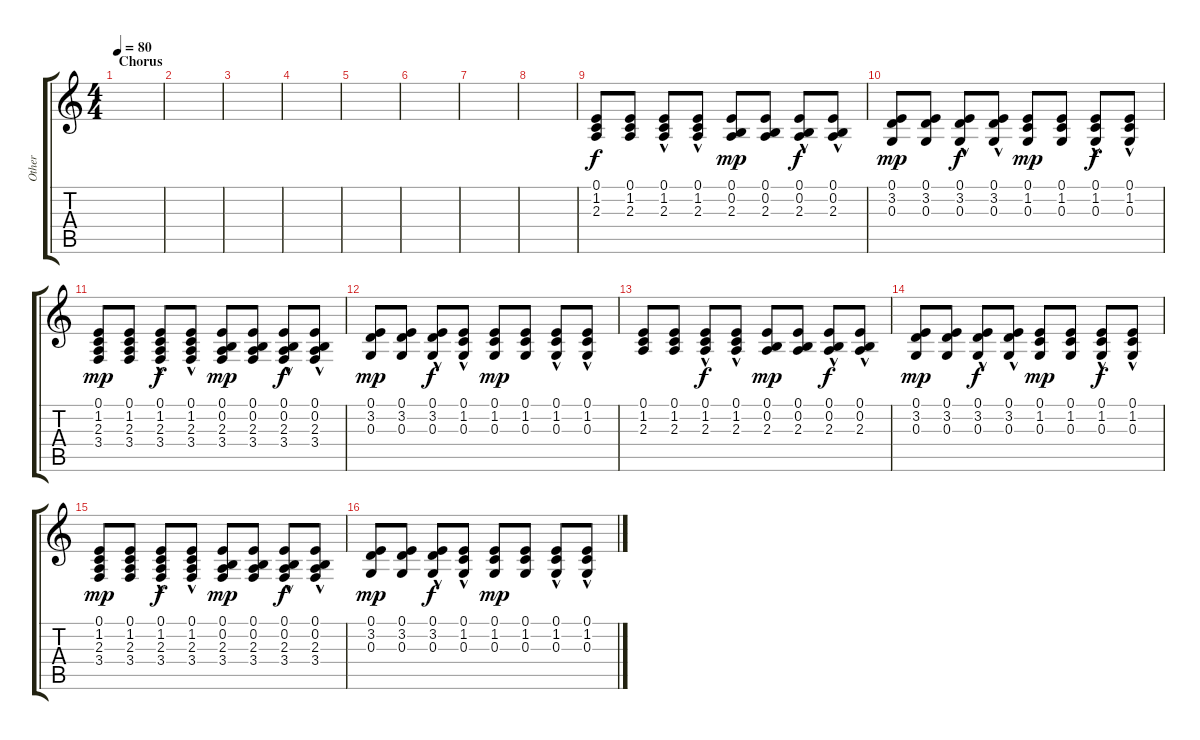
\track ("Other" "Other") {instrument synthstrings1}
\staff {score tabs}
\tuning (E4 B3 G3 D3 A2 E2) {hide}
\ts (4 4)
\section ("" "Chorus")
\tempo 80
\clef g2
\ks c
|
|
|
|
|
|
|
|
(0.1 1.2 2.3).8 (0.1 1.2 2.3).8 (0.1{hac} 1.2{hac} 2.3{hac}).8{dy f} (0.1{hac} 1.2{hac} 2.3{hac}).8 (0.1 0.2 2.3).8{dy mp} (0.1 0.2 2.3).8 (0.1{hac} 0.2{hac} 2.3{hac}).8{dy f} (0.1{hac} 0.2{hac} 2.3{hac}).8 |
(0.1 3.2 0.3).8{dy mp} (0.1 3.2 0.3).8 (0.1{hac} 3.2{hac} 0.3{hac}).8{dy f} (0.1{hac} 3.2{hac} 0.3{hac}).8 (0.1 1.2 0.3).8{dy mp} (0.1 1.2 0.3).8 (0.1{hac} 1.2{hac} 0.3{hac}).8{dy f} (0.1{hac} 1.2{hac} 0.3{hac}).8 |
(0.1 1.2 2.3 3.4).8{dy mp} (0.1 1.2 2.3 3.4).8 (0.1{hac} 1.2{hac} 2.3{hac} 3.4{hac}).8{dy f} (0.1{hac} 1.2{hac} 2.3{hac} 3.4{hac}).8 (0.1 0.2 2.3 3.4).8{dy mp} (0.1 0.2 2.3 3.4).8 (0.1{hac} 0.2{hac} 2.3{hac} 3.4{hac}).8{dy f} (0.1{hac} 0.2{hac} 2.3{hac} 3.4{hac}).8 |
(0.1 3.2 0.3).8{dy mp} (0.1 3.2 0.3).8 (0.1{hac} 3.2{hac} 0.3{hac}).8{dy f} (0.1{hac} 1.2{hac} 0.3{hac}).8 (0.1 1.2 0.3).8{dy mp} (0.1 1.2 0.3).8 (0.1 1.2{hac} 0.3{hac}).8 (0.1 1.2{hac} 0.3{hac}).8 |
(0.1 1.2 2.3).8 (0.1 1.2 2.3).8 (0.1{hac} 1.2{hac} 2.3{hac}).8{dy f} (0.1{hac} 1.2{hac} 2.3{hac}).8 (0.1 0.2 2.3).8{dy mp} (0.1 0.2 2.3).8 (0.1{hac} 0.2{hac} 2.3{hac}).8{dy f} (0.1{hac} 0.2{hac} 2.3{hac}).8 |
(0.1 3.2 0.3).8{dy mp} (0.1 3.2 0.3).8 (0.1{hac} 3.2{hac} 0.3{hac}).8{dy f} (0.1{hac} 3.2{hac} 0.3{hac}).8 (0.1 1.2 0.3).8{dy mp} (0.1 1.2 0.3).8 (0.1{hac} 1.2{hac} 0.3{hac}).8{dy f} (0.1{hac} 1.2{hac} 0.3{hac}).8 |
(0.1 1.2 2.3 3.4).8{dy mp} (0.1 1.2 2.3 3.4).8 (0.1{hac} 1.2{hac} 2.3{hac} 3.4{hac}).8{dy f} (0.1{hac} 1.2{hac} 2.3{hac} 3.4{hac}).8 (0.1 0.2 2.3 3.4).8{dy mp} (0.1 0.2 2.3 3.4).8 (0.1{hac} 0.2{hac} 2.3{hac} 3.4{hac}).8{dy f} (0.1{hac} 0.2{hac} 2.3{hac} 3.4{hac}).8 |
(0.1 3.2 0.3).8{dy mp} (0.1 3.2 0.3).8 (0.1{hac} 3.2{hac} 0.3{hac}).8{dy f} (0.1{hac} 1.2{hac} 0.3{hac}).8 (0.1 1.2 0.3).8{dy mp} (0.1 1.2 0.3).8 (0.1 1.2{hac} 0.3{hac}).8 (0.1 1.2{hac} 0.3{hac}).8
